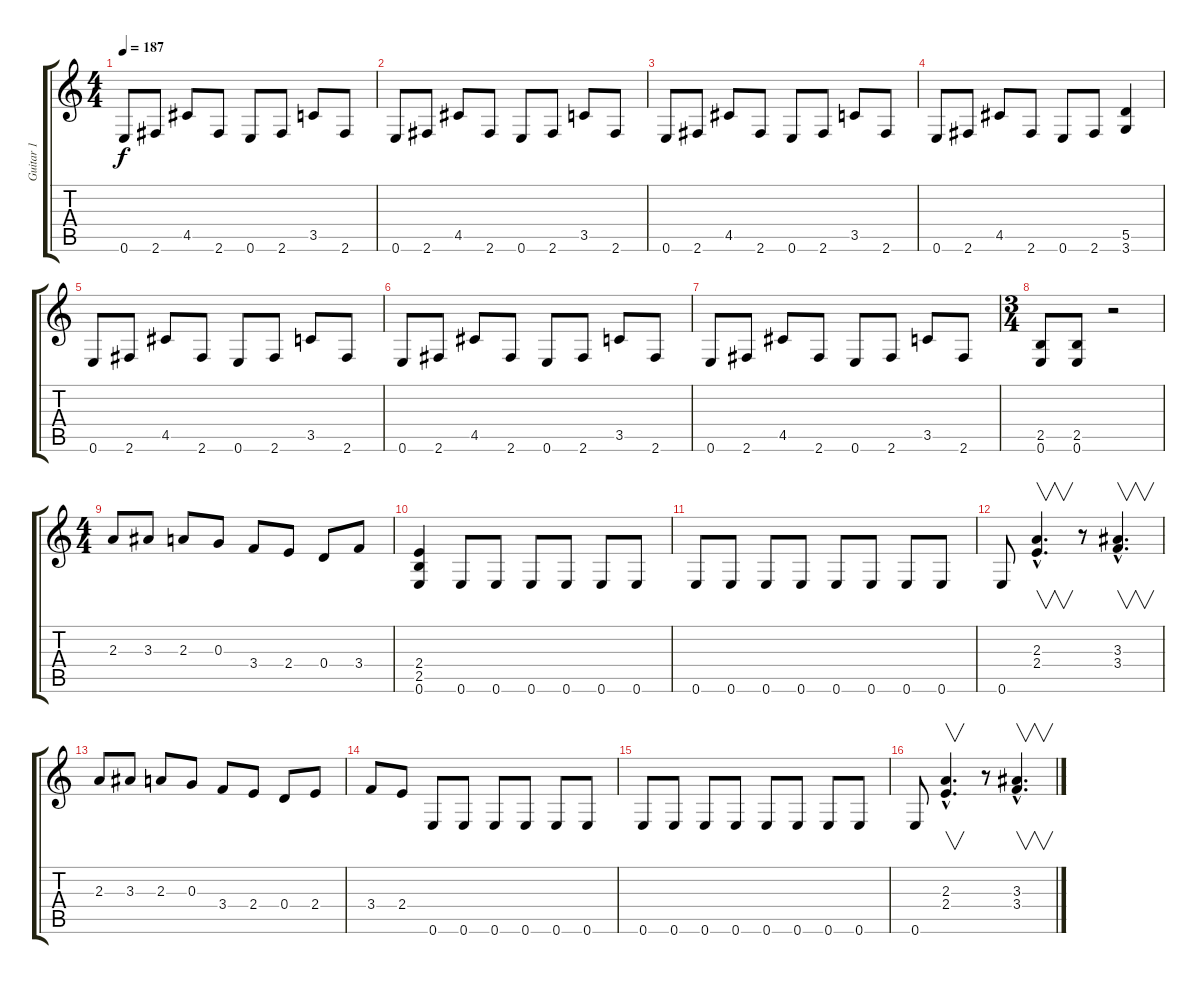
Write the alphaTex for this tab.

\track ("Guitar 1" "Guitar 1") {instrument distortionguitar}
\staff {score tabs}
\tuning (E4 B3 G3 D3 A2 E2) {hide}
\ts (4 4)
\tempo 187
\clef g2
\ks c
0.6.8{dy f} 2.6.8 4.5.8 2.6.8 0.6.8 2.6.8 3.5.8 2.6.8 |
0.6.8 2.6.8 4.5.8 2.6.8 0.6.8 2.6.8 3.5.8 2.6.8 |
0.6.8 2.6.8 4.5.8 2.6.8 0.6.8 2.6.8 3.5.8 2.6.8 |
0.6.8 2.6.8 4.5.8 2.6.8 0.6.8 2.6.8 (5.5 3.6).4 |
0.6.8 2.6.8 4.5.8 2.6.8 0.6.8 2.6.8 3.5.8 2.6.8 |
0.6.8 2.6.8 4.5.8 2.6.8 0.6.8 2.6.8 3.5.8 2.6.8 |
0.6.8 2.6.8 4.5.8 2.6.8 0.6.8 2.6.8 3.5.8 2.6.8 |
\ts (3 4)
(2.5 0.6).8 (2.5 0.6).8 r.2 |
\ts (4 4)
2.3.8 3.3.8 2.3.8 0.3.8 3.4.8 2.4.8 0.4.8 3.4.8 |
(2.4 2.5 0.6).4 0.6.8 0.6.8 0.6.8 0.6.8 0.6.8 0.6.8 |
0.6.8 0.6.8 0.6.8 0.6.8 0.6.8 0.6.8 0.6.8 0.6.8 |
0.6.8 (2.3{hac} 2.4{hac}).4{v d} r.8 (3.3{hac} 3.4{hac}).4{v d} |
2.3.8 3.3.8 2.3.8 0.3.8 3.4.8 2.4.8 0.4.8 2.4.8 |
3.4.8 2.4.8 0.6.8 0.6.8 0.6.8 0.6.8 0.6.8 0.6.8 |
0.6.8 0.6.8 0.6.8 0.6.8 0.6.8 0.6.8 0.6.8 0.6.8 |
0.6.8 (2.3{hac} 2.4{hac}).4{v d} r.8 (3.3{hac} 3.4{hac}).4{v d}
